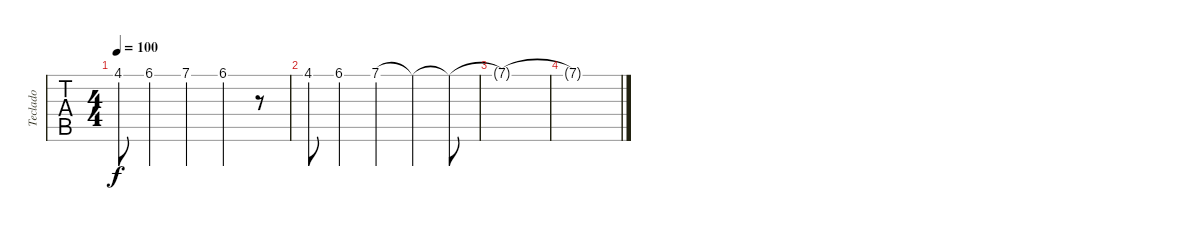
\track ("Teclado" "Teclado") {instrument stringensemble1}
\staff {tabs}
\tuning (B3 Gb3 D3 A2 E2 B1) {hide}
\ts (4 4)
\tempo 100
\clef g2
\ks c
4.1.8{dy f} 6.1.4 7.1.4 6.1.4 r.8 |
4.1.8 6.1.4 7.1.4 7.1{t}.4 7.1{t}.8 |
7.1{t}.1 |
7.1{t}.1
